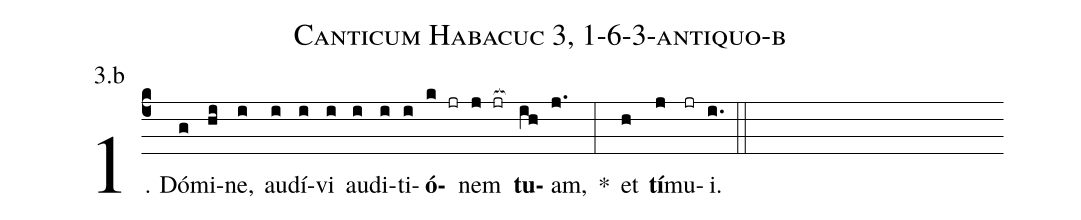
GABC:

name: Canticum Habacuc 3, 1-6-3-antiquo-b;
annotation: 3.b;
%%
(c4)1. Dó(g)mi(hi)ne,(i) au(i)dí(i)vi(i) au(i)di(i)ti(i)<b>ó</b>(k jr)nem(j jr[ocb:1{]) <b>tu</b>(ih[ocb:0}])am,(j.) *(:) et(h) <b>tí</b>(j)mu(jr)i.(i.) (::)
